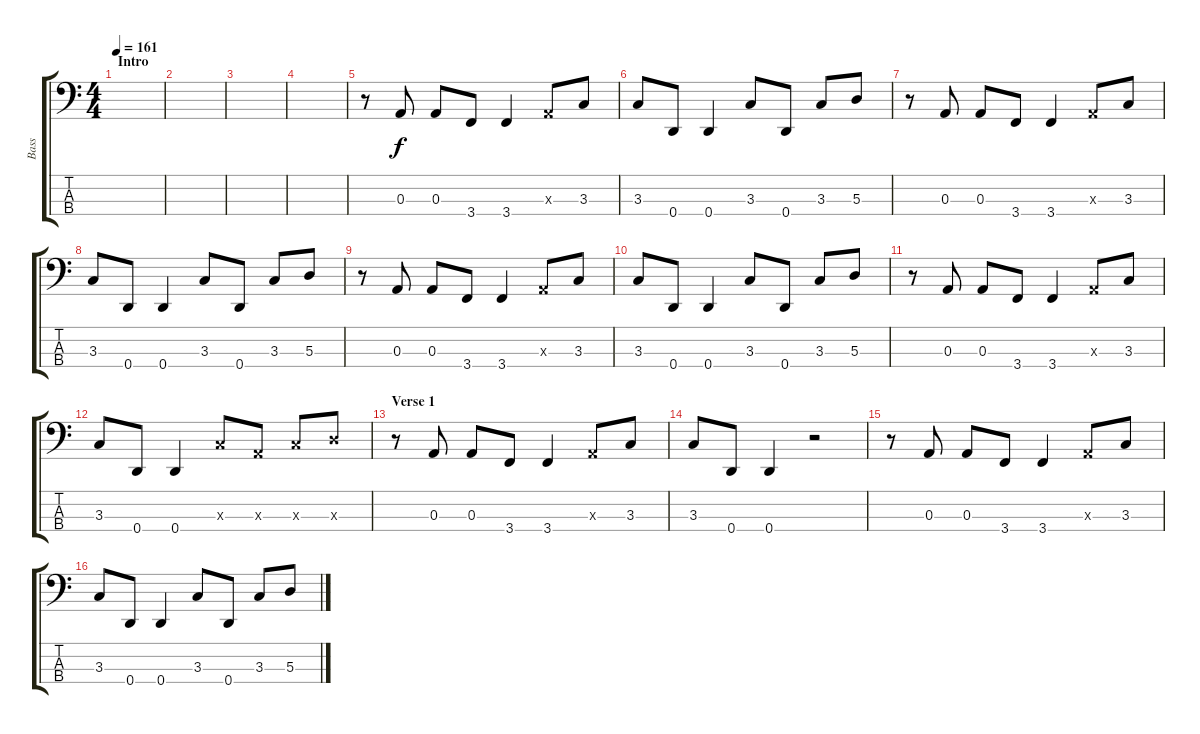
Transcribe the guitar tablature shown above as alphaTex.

\track ("Bass" "Bass") {instrument electricbasspick}
\staff {score tabs}
\tuning (G2 D2 A1 D1) {hide}
\ts (4 4)
\section ("" "Intro")
\tempo 161
\clef f4
\ks c
|
|
|
|
r.8 0.3.8 0.3.8 3.4.8 3.4.4 0.3{x}.8 3.3.8 |
3.3.8 0.4.8 0.4.4 3.3.8 0.4.8 3.3.8 5.3.8 |
r.8 0.3.8 0.3.8 3.4.8 3.4.4 0.3{x}.8 3.3.8 |
3.3.8 0.4.8 0.4.4 3.3.8 0.4.8 3.3.8 5.3.8 |
r.8 0.3.8 0.3.8 3.4.8 3.4.4 0.3{x}.8 3.3.8 |
3.3.8 0.4.8 0.4.4 3.3.8 0.4.8 3.3.8 5.3.8 |
r.8 0.3.8 0.3.8 3.4.8 3.4.4 0.3{x}.8 3.3.8 |
3.3.8 0.4.8 0.4.4 3.3{x}.8 0.3{x}.8 3.3{x}.8 5.3{x}.8 |
\section ("" "Verse 1")
r.8 0.3.8 0.3.8 3.4.8 3.4.4 0.3{x}.8 3.3.8 |
3.3.8 0.4.8 0.4.4 r.2 |
r.8 0.3.8 0.3.8 3.4.8 3.4.4 0.3{x}.8 3.3.8 |
3.3.8 0.4.8 0.4.4 3.3.8 0.4.8 3.3.8 5.3.8
